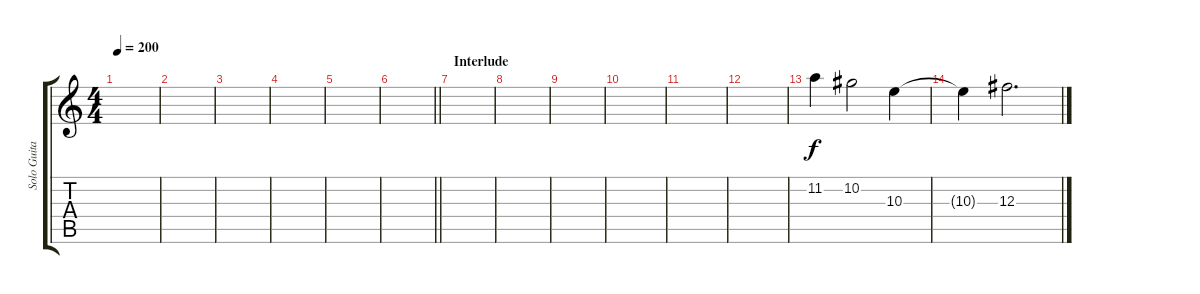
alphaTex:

\track ("Solo Guitar" "Solo Guita") {instrument distortionguitar}
\staff {score tabs}
\tuning (Eb4 Bb3 Gb3 Db3 Ab2 Db2) {hide}
\ts (4 4)
\tempo 200
\clef g2
\ks c
|
|
|
|
|
\barLineRight lightlight
|
\section ("" "Interlude")
|
|
|
|
|
|
11.2.4{volume 9 instrument electricguitarjazz} 10.2.2 10.3.4 |
10.3{t}.4 12.3.2{d}
